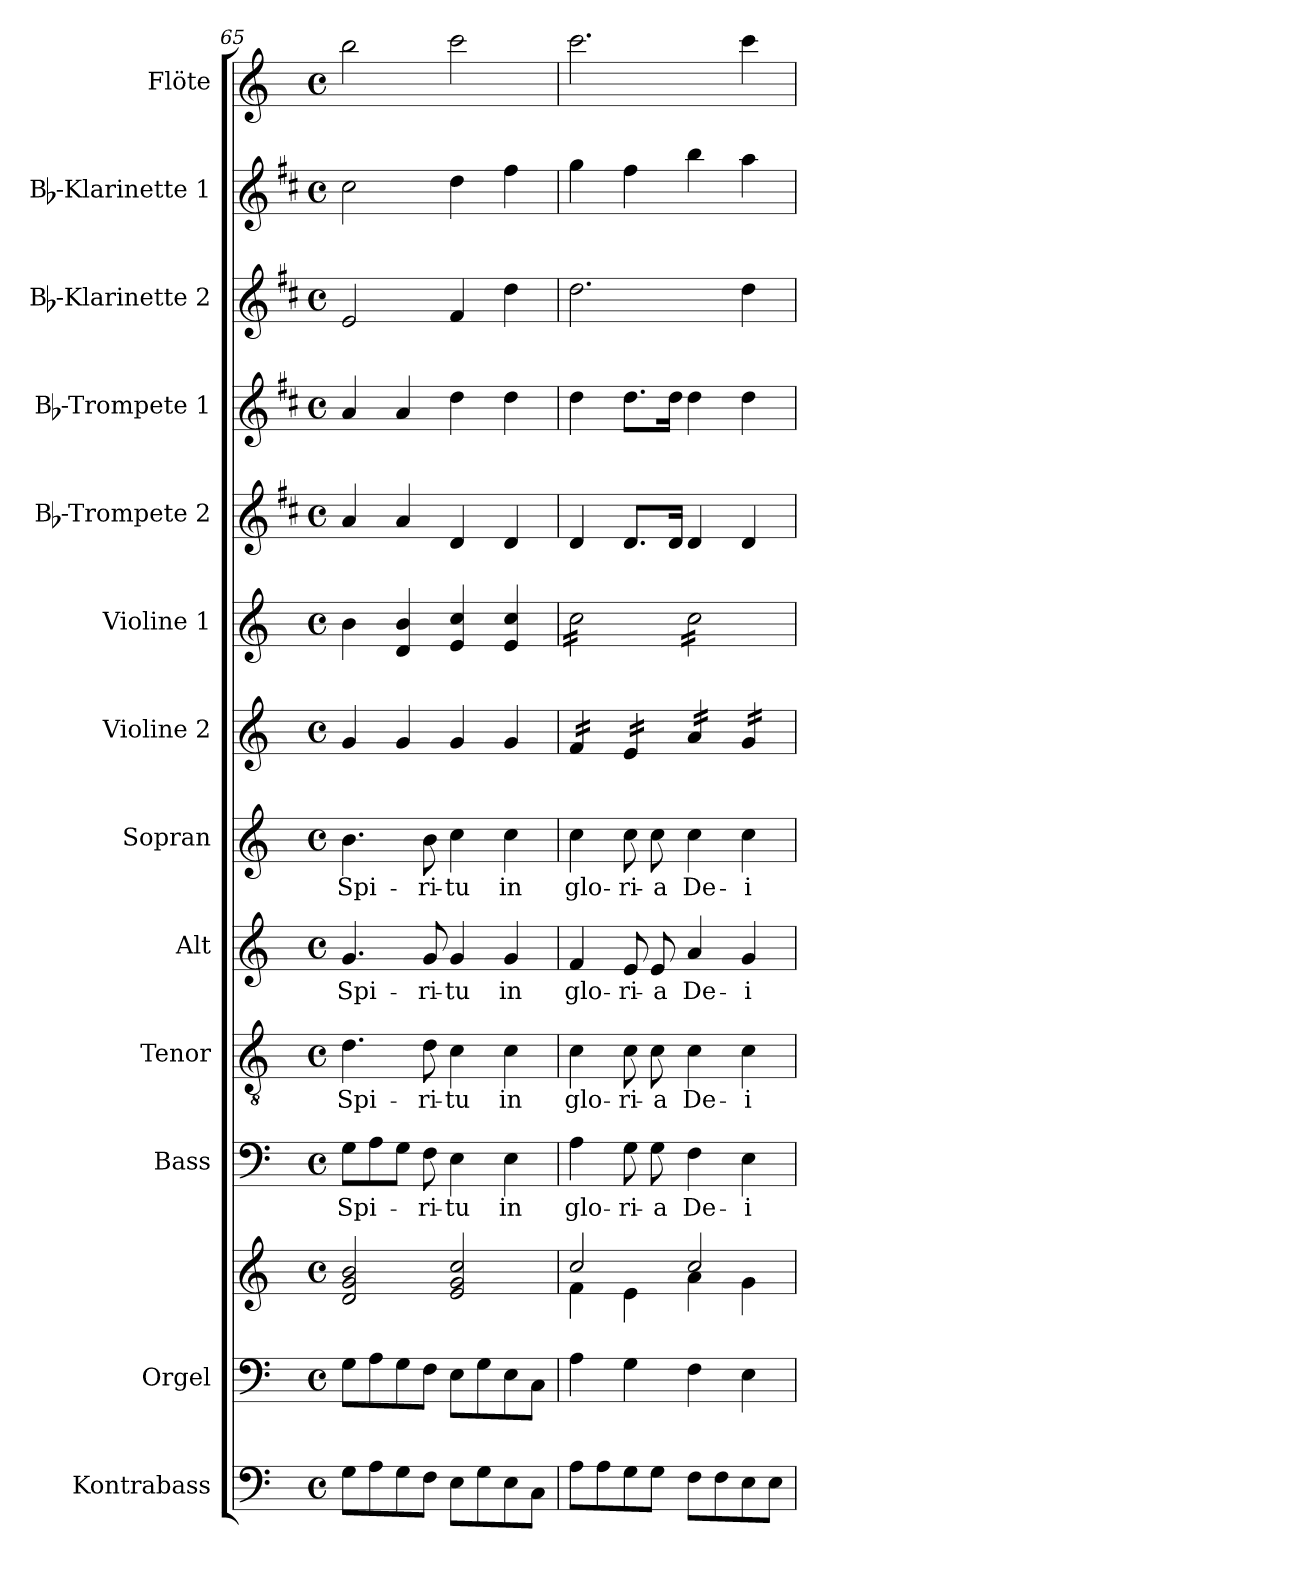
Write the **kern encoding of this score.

**kern	**kern	**kern	**kern	**text	**kern	**text	**kern	**text	**kern	**text	**kern	**kern	**kern	**kern	**kern	**kern	**kern
*part13	*part12	*part12	*part11	*part11	*part10	*part10	*part9	*part9	*part8	*part8	*part7	*part6	*part5	*part4	*part3	*part2	*part1
*staff14	*staff13	*staff12	*staff11	*staff11	*staff10	*staff10	*staff9	*staff9	*staff8	*staff8	*staff7	*staff6	*staff5	*staff4	*staff3	*staff2	*staff1
*I"Kontrabass	*I"Orgel	*	*I"Bass	*	*I"Tenor	*	*I"Alt	*	*I"Sopran	*	*I"Violine 2	*I"Violine 1	*I"Bb-Trompete 2	*I"Bb-Trompete 1	*I"Bb-Klarinette 2	*I"Bb-Klarinette 1	*I"Flöte
*I'Kb.	*I'Org.	*	*I'B.	*	*I'T.	*	*I'A.	*	*I'S.	*	*I'Vl. 2	*I'Vl. 1	*I'Bb Trp. 2	*I'Bb Trp. 1	*I'Bb Kl. 2	*I'Bb Kl. 1	*I'Fl.
*clefF4	*clefF4	*clefG2	*clefF4	*	*clefGv2	*	*clefG2	*	*clefG2	*	*clefG2	*clefG2	*clefG2	*clefG2	*clefG2	*clefG2	*clefG2
*ITrd7c12	*	*	*	*	*	*	*	*	*	*	*	*	*ITrd1c2	*ITrd1c2	*ITrd1c2	*ITrd1c2	*
*k[]	*k[]	*k[]	*k[]	*	*k[]	*	*k[]	*	*k[]	*	*k[]	*k[]	*k[]	*k[]	*k[]	*k[]	*k[]
*C:	*C:	*C:	*C:	*	*C:	*	*C:	*	*C:	*	*C:	*C:	*C:	*C:	*C:	*C:	*C:
*M4/4	*M4/4	*M4/4	*M4/4	*	*M4/4	*	*M4/4	*	*M4/4	*	*M4/4	*M4/4	*M4/4	*M4/4	*M4/4	*M4/4	*M4/4
*met(c)	*met(c)	*met(c)	*met(c)	*	*met(c)	*	*met(c)	*	*met(c)	*	*met(c)	*met(c)	*met(c)	*met(c)	*met(c)	*met(c)	*met(c)
=65	=65	=65	=65	=65	=65	=65	=65	=65	=65	=65	=65	=65	=65	=65	=65	=65	=65
!	!	!	!	!LO:LY:b	!	!LO:LY:b	!	!LO:LY:b	!	!LO:LY:b	!	!	!	!	!	!	!
8GG\L	8G\L	2d/ 2g/ 2b/	8G\L	Spi-	4.d\	Spi-	4.g/	Spi-	4.b\	Spi-	4g/	4b\	4g/	4g/	2d/	2b\	2bb\
8AA\	8A\	.	8A\	.	.	.	.	.	.	.	.	.	.	.	.	.	.
8GG\	8G\	.	8G\J	.	.	.	.	.	.	.	4g/	4d/ 4b/	4g/	4g/	.	.	.
!	!	!	!	!LO:LY:b	!	!LO:LY:b	!	!LO:LY:b	!	!LO:LY:b	!	!	!	!	!	!	!
8FF\J	8F\J	.	8F\	-ri-	8d\	-ri-	8g/	-ri-	8b\	-ri-	.	.	.	.	.	.	.
!	!	!	!	!LO:LY:b	!	!LO:LY:b	!	!LO:LY:b	!	!LO:LY:b	!	!	!	!	!	!	!
8EE\L	8E\L	2e/ 2g/ 2cc/	4E\	-tu	4c\	-tu	4g/	-tu	4cc\	-tu	4g/	4e/ 4cc/	4c/	4cc\	4e/	4cc\	2ccc\
8GG\	8G\	.	.	.	.	.	.	.	.	.	.	.	.	.	.	.	.
!	!	!	!	!LO:LY:b	!	!LO:LY:b	!	!LO:LY:b	!	!LO:LY:b	!	!	!	!	!	!	!
8EE\	8E\	.	4E\	in	4c\	in	4g/	in	4cc\	in	4g/	4e/ 4cc/	4c/	4cc\	4cc\	4ee\	.
8CC\J	8C\J	.	.	.	.	.	.	.	.	.	.	.	.	.	.	.	.
=66	=66	=66	=66	=66	=66	=66	=66	=66	=66	=66	=66	=66	=66	=66	=66	=66	=66
*	*	*^	*	*	*	*	*	*	*	*	*	*	*	*	*	*	*
!	!	!	!	!	!LO:LY:b	!	!LO:LY:b	!	!LO:LY:b	!	!LO:LY:b	!	!	!	!	!	!	!
*	*	*	*	*	*	*	*	*	*	*	*	*tremolo	*	*	*	*	*	*
*	*	*	*	*	*	*	*	*	*	*	*	*	*tremolo	*	*	*	*	*
8AA\L	4A\	2cc/	4f\	4A\	glo-	4c\	glo-	4f/	glo-	4cc\	glo-	16f/LL	16cc\LL	4c/	4cc\	2.cc\	4ff\	2.ccc\
.	.	.	.	.	.	.	.	.	.	.	.	16f/	16cc\	.	.	.	.	.
8AA\	.	.	.	.	.	.	.	.	.	.	.	16f/	16cc\	.	.	.	.	.
.	.	.	.	.	.	.	.	.	.	.	.	16f/JJ	16cc\	.	.	.	.	.
!	!	!	!	!	!LO:LY:b	!	!LO:LY:b	!	!LO:LY:b	!	!LO:LY:b	!	!	!	!	!	!	!
8GG\	4G\	.	4e\	8G\	-ri-	8c\	-ri-	8e/	-ri-	8cc\	-ri-	16e/LL	16cc\	8.c/L	8.cc\L	.	4ee\	.
.	.	.	.	.	.	.	.	.	.	.	.	16e/	16cc\	.	.	.	.	.
!	!	!	!	!	!LO:LY:b	!	!LO:LY:b	!	!LO:LY:b	!	!LO:LY:b	!	!	!	!	!	!	!
8GG\J	.	.	.	8G\	-a	8c\	-a	8e/	-a	8cc\	-a	16e/	16cc\	.	.	.	.	.
.	.	.	.	.	.	.	.	.	.	.	.	16e/JJ	16cc\JJ	16c/Jk	16cc\Jk	.	.	.
!	!	!	!	!	!LO:LY:b	!	!LO:LY:b	!	!LO:LY:b	!	!LO:LY:b	!	!	!	!	!	!	!
8FF\L	4F\	2cc/	4a\	4F\	De-	4c\	De-	4a/	De-	4cc\	De-	16a/LL	16cc\LL	4c/	4cc\	.	4aa\	.
.	.	.	.	.	.	.	.	.	.	.	.	16a/	16cc\	.	.	.	.	.
8FF\	.	.	.	.	.	.	.	.	.	.	.	16a/	16cc\	.	.	.	.	.
.	.	.	.	.	.	.	.	.	.	.	.	16a/JJ	16cc\	.	.	.	.	.
!	!	!	!	!	!LO:LY:b	!	!LO:LY:b	!	!LO:LY:b	!	!LO:LY:b	!	!	!	!	!	!	!
8EE\	4E\	.	4g\	4E\	-i	4c\	-i	4g/	-i	4cc\	-i	16g/LL	16cc\	4c/	4cc\	4cc\	4gg\	4ccc\
.	.	.	.	.	.	.	.	.	.	.	.	16g/	16cc\	.	.	.	.	.
8EE\J	.	.	.	.	.	.	.	.	.	.	.	16g/	16cc\	.	.	.	.	.
.	.	.	.	.	.	.	.	.	.	.	.	16g/JJ	16cc\JJ	.	.	.	.	.
*	*	*	*	*	*	*	*	*	*	*	*	*	*Xtremolo	*	*	*	*	*
*	*	*	*	*	*	*	*	*	*	*	*	*Xtremolo	*	*	*	*	*	*
*	*	*v	*v	*	*	*	*	*	*	*	*	*	*	*	*	*	*	*
=	=	=	=	=	=	=	=	=	=	=	=	=	=	=	=	=	=
*-	*-	*-	*-	*-	*-	*-	*-	*-	*-	*-	*-	*-	*-	*-	*-	*-	*-
